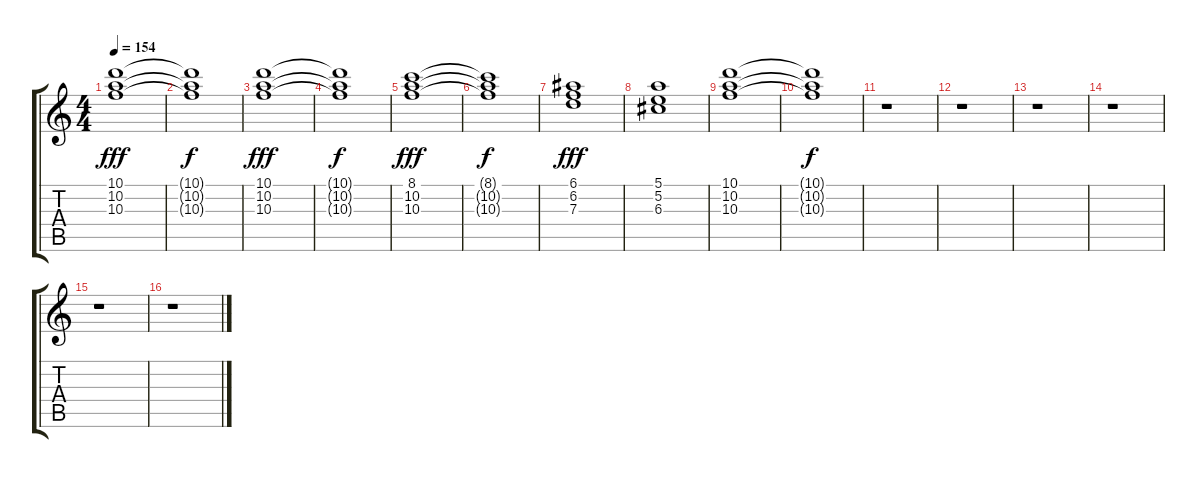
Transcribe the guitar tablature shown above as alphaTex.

\track "" {instrument electricbasspick}
\staff {score tabs}
\tuning (E4 B3 G3 D3 A2 E2) {hide}
\ts (4 4)
\tempo 154
\clef g2
\ks c
(10.1 10.2 10.3).1{dy fff} |
(10.1{t} 10.2{t} 10.3{t}).1{dy f} |
(10.1 10.2 10.3).1{dy fff} |
(10.1{t} 10.2{t} 10.3{t}).1{dy f} |
(8.1 10.2 10.3).1{dy fff} |
(8.1{t} 10.2{t} 10.3{t}).1{dy f} |
(6.1 6.2 7.3).1{dy fff} |
(5.1 5.2 6.3).1 |
(10.1 10.2 10.3).1 |
(10.1{t} 10.2{t} 10.3{t}).1{dy f} |
r.1 |
r.1 |
r.1 |
r.1 |
r.1 |
r.1
